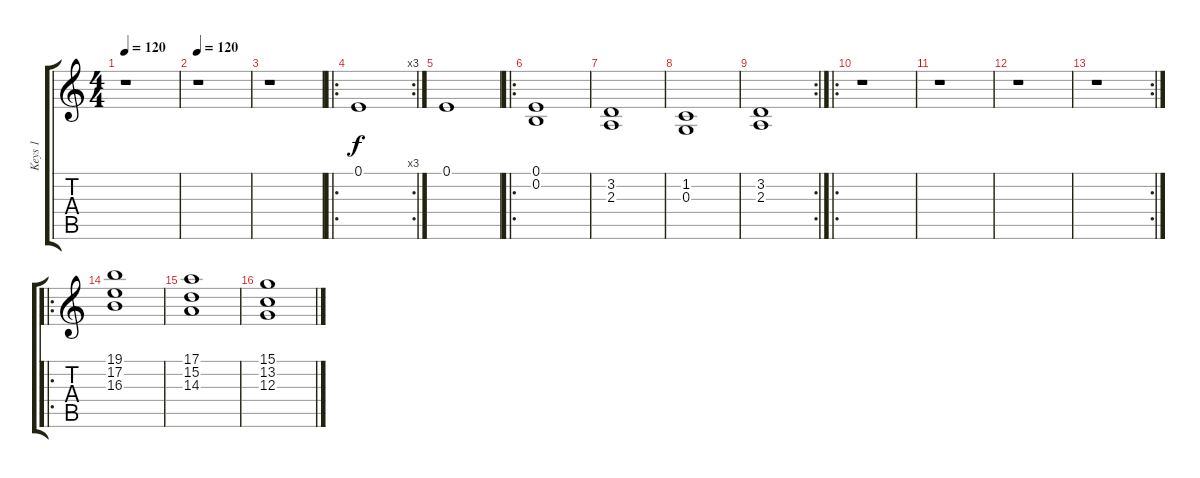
\track ("Keys 1" "Keys 1") {instrument stringensemble1}
\staff {score tabs}
\tuning (E4 B3 G3 D3 A2 E2) {hide}
\ts (4 4)
\tempo 120
\clef g2
\ks c
r.1{dy f} |
\tempo 120
r.1 |
r.1 |
\ro
\rc 3
0.1.1 |
0.1.1 |
\ro
(0.1 0.2).1 |
(3.2 2.3).1 |
(1.2 0.3).1 |
\rc 2
(3.2 2.3).1 |
\ro
r.1 |
r.1 |
r.1 |
\rc 2
r.1 |
\ro
(19.1 17.2 16.3).1 |
(17.1 15.2 14.3).1 |
(15.1 13.2 12.3).1
